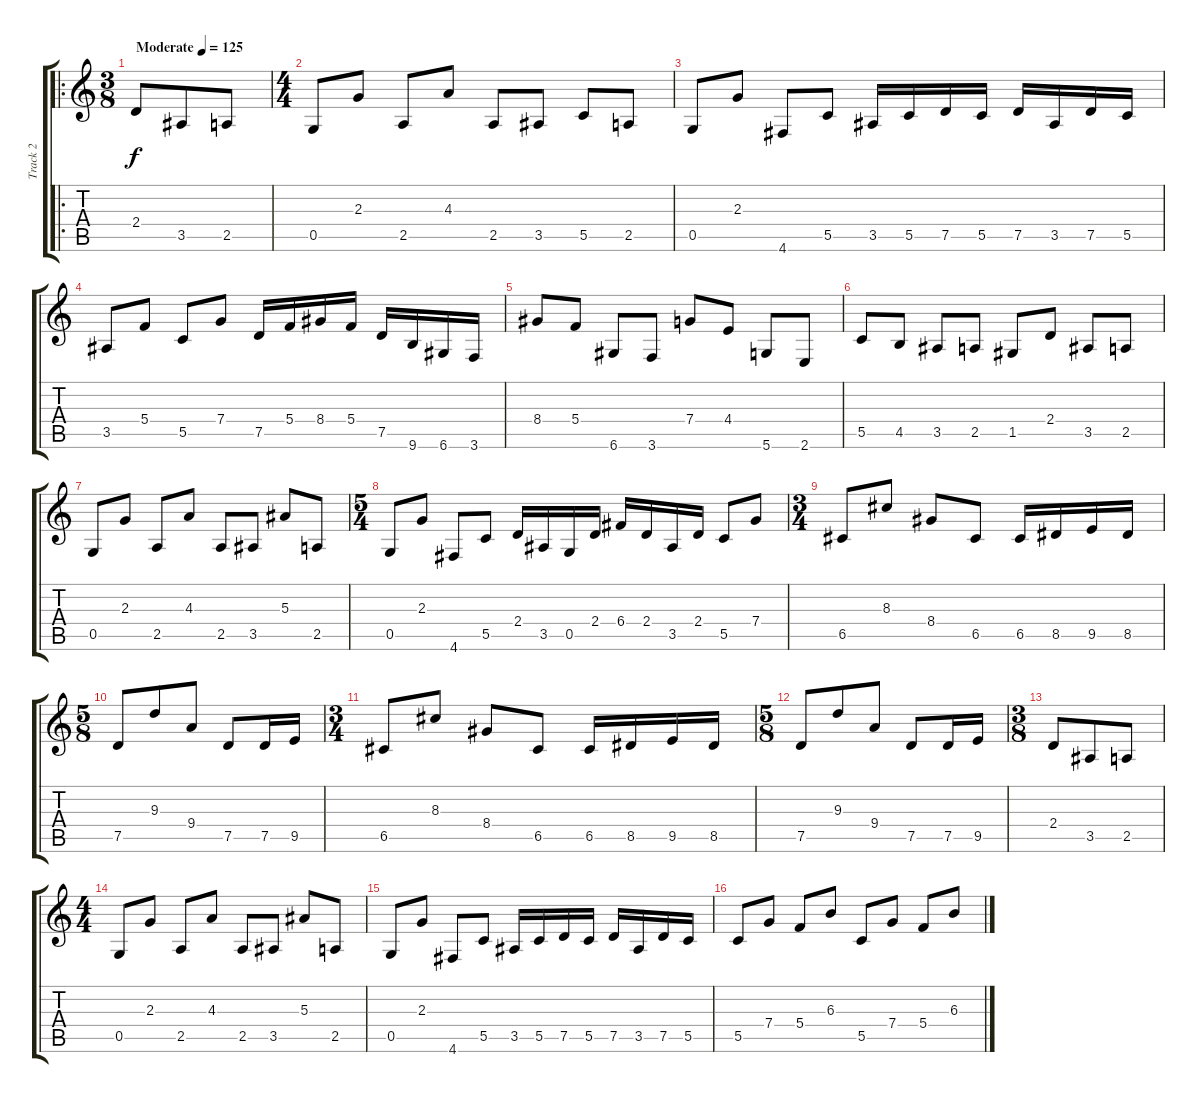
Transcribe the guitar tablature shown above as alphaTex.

\track ("Track 2" "Track 2") {instrument distortionguitar}
\staff {score tabs}
\tuning (D4 A3 F3 C3 G2 D2) {hide}
\ro
\ts (3 8)
\tempo (125 "Moderate")
\clef g2
\ks c
2.4.8{dy f instrument distortionguitar} 3.5.8 2.5.8 |
\ts (4 4)
0.5.8 2.3.8 2.5.8 4.3.8 2.5.8 3.5.8 5.5.8 2.5.8 |
0.5.8 2.3.8 4.6.8 5.5.8 3.5.16 5.5.16 7.5.16 5.5.16 7.5.16 3.5.16 7.5.16 5.5.16 |
3.5.8 5.4.8 5.5.8 7.4.8 7.5.16 5.4.16 8.4.16 5.4.16 7.5.16 9.6.16 6.6.16 3.6.16 |
8.4.8 5.4.8 6.6.8 3.6.8 7.4.8 4.4.8 5.6.8 2.6.8 |
5.5.8 4.5.8 3.5.8 2.5.8 1.5.8 2.4.8 3.5.8 2.5.8 |
0.5.8 2.3.8 2.5.8 4.3.8 2.5.8 3.5.8 5.3.8 2.5.8 |
\ts (5 4)
0.5.8 2.3.8 4.6.8 5.5.8 2.4.16 3.5.16 0.5.16 2.4.16 6.4.16 2.4.16 3.5.16 2.4.16 5.5.8 7.4.8 |
\ts (3 4)
6.5.8 8.3.8 8.4.8 6.5.8 6.5.16 8.5.16 9.5.16 8.5.16 |
\ts (5 8)
7.5.8 9.3.8 9.4.8 7.5.8 7.5.16 9.5.16 |
\ts (3 4)
6.5.8 8.3.8 8.4.8 6.5.8 6.5.16 8.5.16 9.5.16 8.5.16 |
\ts (5 8)
7.5.8 9.3.8 9.4.8 7.5.8 7.5.16 9.5.16 |
\ts (3 8)
2.4.8 3.5.8 2.5.8 |
\ts (4 4)
0.5.8 2.3.8 2.5.8 4.3.8 2.5.8 3.5.8 5.3.8 2.5.8 |
0.5.8 2.3.8 4.6.8 5.5.8 3.5.16 5.5.16 7.5.16 5.5.16 7.5.16 3.5.16 7.5.16 5.5.16 |
5.5.8 7.4.8 5.4.8 6.3.8 5.5.8 7.4.8 5.4.8 6.3.8
